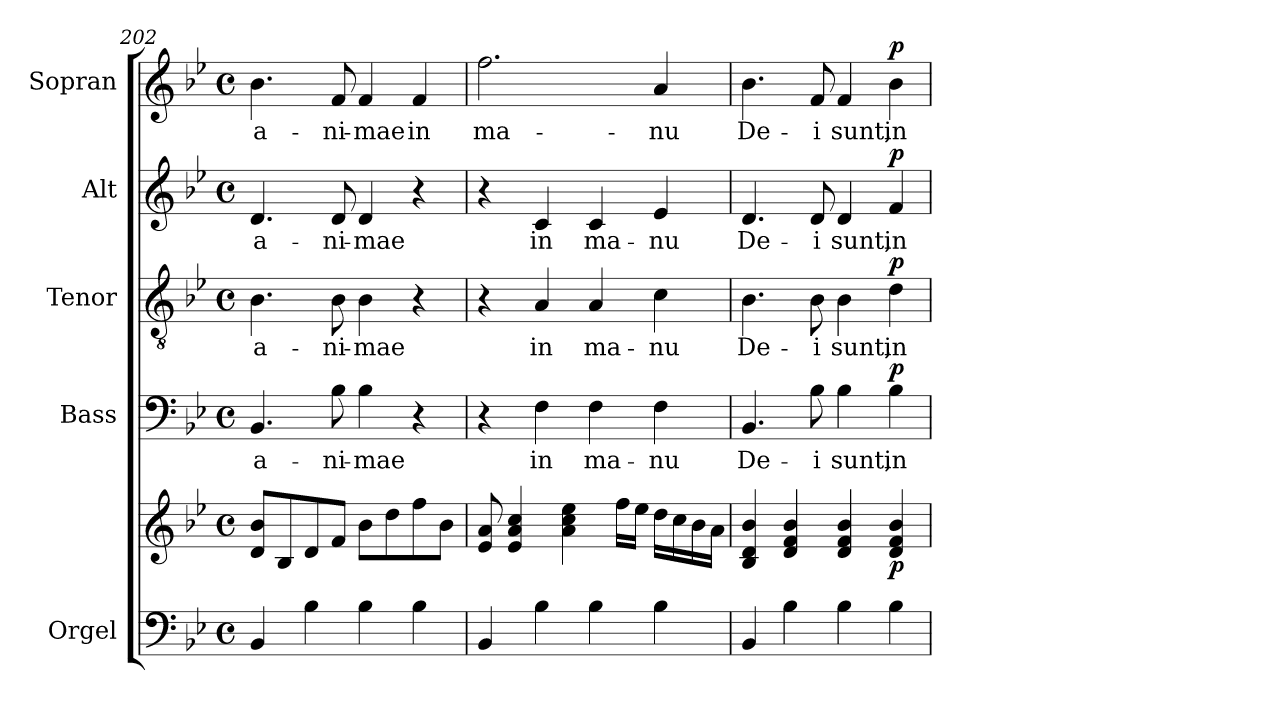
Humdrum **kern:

**kern	**kern	**dynam	**kern	**text	**dynam	**kern	**text	**dynam	**kern	**text	**dynam	**kern	**text	**dynam
*part5	*part5	*part5	*part4	*part4	*part4	*part3	*part3	*part3	*part2	*part2	*part2	*part1	*part1	*part1
*staff6	*staff5	*staff5/6	*staff4	*staff4	*staff4	*staff3	*staff3	*staff3	*staff2	*staff2	*staff2	*staff1	*staff1	*staff1
*I"Orgel	*	*	*I"Bass	*	*	*I"Tenor	*	*	*I"Alt	*	*	*I"Sopran	*	*
*I'Org.	*	*	*I'B.	*	*	*I'T.	*	*	*I'A.	*	*	*I'S.	*	*
*clefF4	*clefG2	*	*clefF4	*	*	*clefGv2	*	*	*clefG2	*	*	*clefG2	*	*
*k[b-e-]	*k[b-e-]	*	*k[b-e-]	*	*	*k[b-e-]	*	*	*k[b-e-]	*	*	*k[b-e-]	*	*
*B-:	*B-:	*	*B-:	*	*	*B-:	*	*	*B-:	*	*	*B-:	*	*
*M4/4	*M4/4	*	*M4/4	*	*	*M4/4	*	*	*M4/4	*	*	*M4/4	*	*
*met(c)	*met(c)	*	*met(c)	*	*	*met(c)	*	*	*met(c)	*	*	*met(c)	*	*
=202	=202	=202	=202	=202	=202	=202	=202	=202	=202	=202	=202	=202	=202	=202
!	!	!	!	!LO:LY:b	!	!	!LO:LY:b	!	!	!LO:LY:b	!	!	!LO:LY:b	!
4BB-/	8d/ 8b-/L	.	4.BB-/	a-	.	4.B-\	a-	.	4.d/	a-	.	4.b-\	a-	.
.	8B-/	.	.	.	.	.	.	.	.	.	.	.	.	.
4B-\	8d/	.	.	.	.	.	.	.	.	.	.	.	.	.
!	!	!	!	!LO:LY:b	!	!	!LO:LY:b	!	!	!LO:LY:b	!	!	!LO:LY:b	!
.	8f/J	.	8B-\	-ni-	.	8B-\	-ni-	.	8d/	-ni-	.	8f/	-ni-	.
!	!	!	!	!LO:LY:b	!	!	!LO:LY:b	!	!	!LO:LY:b	!	!	!LO:LY:b	!
4B-\	8b-\L	.	4B-\	-mae	.	4B-\	-mae	.	4d/	-mae	.	4f/	-mae	.
.	8dd\	.	.	.	.	.	.	.	.	.	.	.	.	.
!	!	!	!	!	!	!	!	!	!	!	!	!	!LO:LY:b	!
4B-\	8ff\	.	4r	.	.	4r	.	.	4r	.	.	4f/	in	.
.	8b-\J	.	.	.	.	.	.	.	.	.	.	.	.	.
=203	=203	=203	=203	=203	=203	=203	=203	=203	=203	=203	=203	=203	=203	=203
!	!	!	!	!	!	!	!	!	!	!	!	!	!LO:LY:b	!
4BB-/	8e-/ 8a/	.	4r	.	.	4r	.	.	4r	.	.	2.ff\	ma-	.
.	4e-/ 4a/ 4cc/	.	.	.	.	.	.	.	.	.	.	.	.	.
!	!	!	!	!LO:LY:b	!	!	!LO:LY:b	!	!	!LO:LY:b	!	!	!	!
4B-\	.	.	4F\	in	.	4A/	in	.	4c/	in	.	.	.	.
.	4a\ 4cc\ 4ee-\	.	.	.	.	.	.	.	.	.	.	.	.	.
!	!	!	!	!LO:LY:b	!	!	!LO:LY:b	!	!	!LO:LY:b	!	!	!	!
4B-\	.	.	4F\	ma-	.	4A/	ma-	.	4c/	ma-	.	.	.	.
.	16ff\LL	.	.	.	.	.	.	.	.	.	.	.	.	.
.	16ee-\JJ	.	.	.	.	.	.	.	.	.	.	.	.	.
!	!	!	!	!LO:LY:b	!	!	!LO:LY:b	!	!	!LO:LY:b	!	!	!LO:LY:b	!
4B-\	16dd\LL	.	4F\	-nu	.	4c\	-nu	.	4e-/	-nu	.	4a/	-nu	.
.	16cc\	.	.	.	.	.	.	.	.	.	.	.	.	.
.	16b-\	.	.	.	.	.	.	.	.	.	.	.	.	.
.	16a\JJ	.	.	.	.	.	.	.	.	.	.	.	.	.
=204	=204	=204	=204	=204	=204	=204	=204	=204	=204	=204	=204	=204	=204	=204
!	!	!	!	!LO:LY:b	!	!	!LO:LY:b	!	!	!LO:LY:b	!	!	!LO:LY:b	!
4BB-/	4B-/ 4d/ 4b-/	.	4.BB-/	De-	.	4.B-\	De-	.	4.d/	De-	.	4.b-\	De-	.
4B-\	4d/ 4f/ 4b-/	.	.	.	.	.	.	.	.	.	.	.	.	.
!	!	!	!	!LO:LY:b	!	!	!LO:LY:b	!	!	!LO:LY:b	!	!	!LO:LY:b	!
.	.	.	8B-\	-i	.	8B-\	-i	.	8d/	-i	.	8f/	-i	.
!	!	!	!	!LO:LY:b	!	!	!LO:LY:b	!	!	!LO:LY:b	!	!	!LO:LY:b	!
4B-\	4d/ 4f/ 4b-/	.	4B-\	sunt,	.	4B-\	sunt,	.	4d/	sunt,	.	4f/	sunt,	.
!	!	!LO:DY:b	!	!LO:LY:b	!LO:DY:a	!	!LO:LY:b	!LO:DY:a	!	!LO:LY:b	!LO:DY:a	!	!LO:LY:b	!LO:DY:a
4B-\	4d/ 4f/ 4b-/	p	4B-\	in	p	4d\	in	p	4f/	in	p	4b-\	in	p
=	=	=	=	=	=	=	=	=	=	=	=	=	=	=
*-	*-	*-	*-	*-	*-	*-	*-	*-	*-	*-	*-	*-	*-	*-
